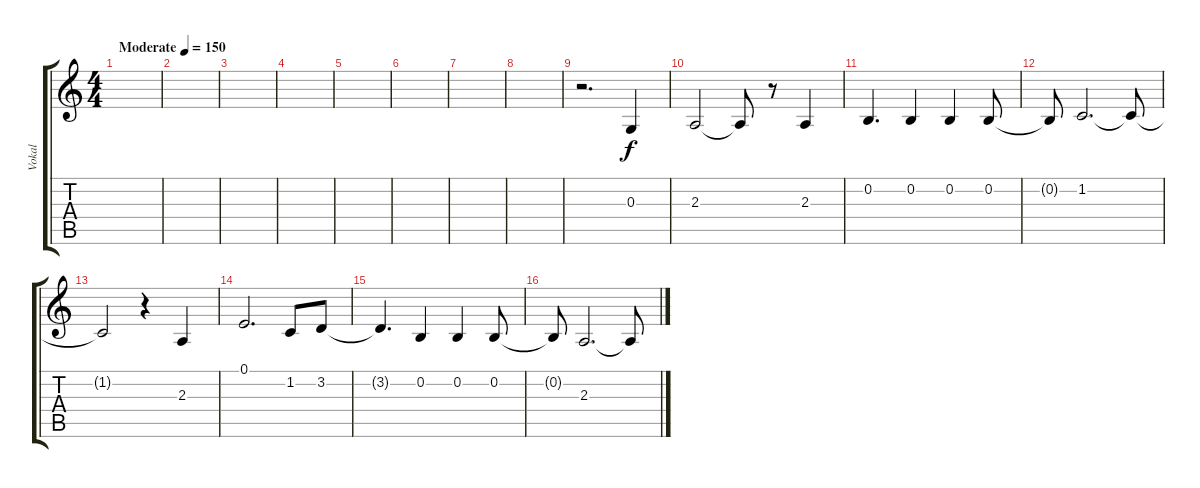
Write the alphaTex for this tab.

\track ("Vokal" "Vokal") {instrument choiraahs}
\staff {score tabs}
\tuning (E4 B3 G3 D3 A2 E2) {hide}
\ts (4 4)
\tempo (150 "Moderate")
\clef g2
\ks c
|
|
|
|
|
|
|
|
r.2{d} 0.3.4 |
2.3.2 2.3{t}.8 r.8 2.3.4 |
0.2.4{d} 0.2.4 0.2.4 0.2.8 |
0.2{t}.8 1.2.2{d} 1.2{t}.8 |
1.2{t}.2 r.4 2.3.4 |
0.1.2{d} 1.2.8 3.2.8 |
3.2{t}.4{d} 0.2.4 0.2.4 0.2.8 |
0.2{t}.8 2.3.2{d} 2.3{t}.8
